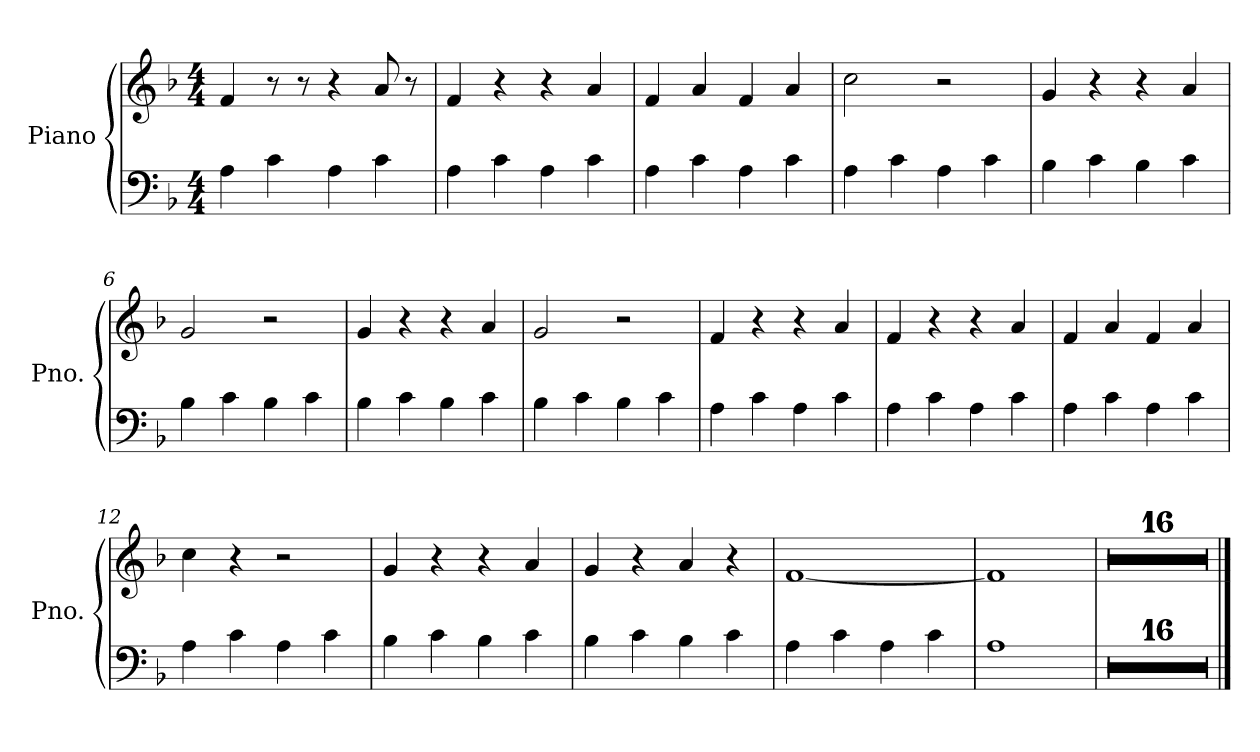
**kern	**kern
*part1	*part1
*staff2	*staff1
*I"Piano	*
*I'Pno.	*
*clefF4	*clefG2
*k[b-]	*k[b-]
*M4/4	*M4/4
*MM240	*MM240
=1	=1
4A\	4f/
4c\	8r
.	8r
4A\	4r
4c\	8a/
.	8r
=2	=2
4A\	4f/
4c\	4r
4A\	4r
4c\	4a/
=3	=3
4A\	4f/
4c\	4a/
4A\	4f/
4c\	4a/
=4	=4
4A\	2cc\
4c\	.
4A\	2r
4c\	.
!!LO:LB:g=z
=5	=5
4B-\	4g/
4c\	4r
4B-\	4r
4c\	4a/
=6	=6
4B-\	2g/
4c\	.
4B-\	2r
4c\	.
=7	=7
4B-\	4g/
4c\	4r
4B-\	4r
4c\	4a/
=8	=8
4B-\	2g/
4c\	.
4B-\	2r
4c\	.
!!LO:LB:g=z
=9	=9
4A\	4f/
4c\	4r
4A\	4r
4c\	4a/
=10	=10
4A\	4f/
4c\	4r
4A\	4r
4c\	4a/
=11	=11
4A\	4f/
4c\	4a/
4A\	4f/
4c\	4a/
=12	=12
4A\	4cc\
4c\	4r
4A\	2r
4c\	.
!!LO:LB:g=z
=13	=13
4B-\	4g/
4c\	4r
4B-\	4r
4c\	4a/
=14	=14
4B-\	4g/
4c\	4r
4B-\	4a/
4c\	4r
=15	=15
4A\	[1f
4c\	.
4A\	.
4c\	.
=16	=16
1A	1f]
!!LO:LB:g=z
=17	=17
1r	1r
=18	=18
1r	1r
=19	=19
1r	1r
=20	=20
1r	1r
!!LO:PB:g=z
=21	=21
1r	1r
=22	=22
1r	1r
=23	=23
1r	1r
=24	=24
1r	1r
!!LO:LB:g=z
=25	=25
1r	1r
=26	=26
1r	1r
=27	=27
1r	1r
=28	=28
1r	1r
!!LO:LB:g=z
=29	=29
1r	1r
=30	=30
1r	1r
=31	=31
1r	1r
=32	=32
1r	1r
==	==
*-	*-
